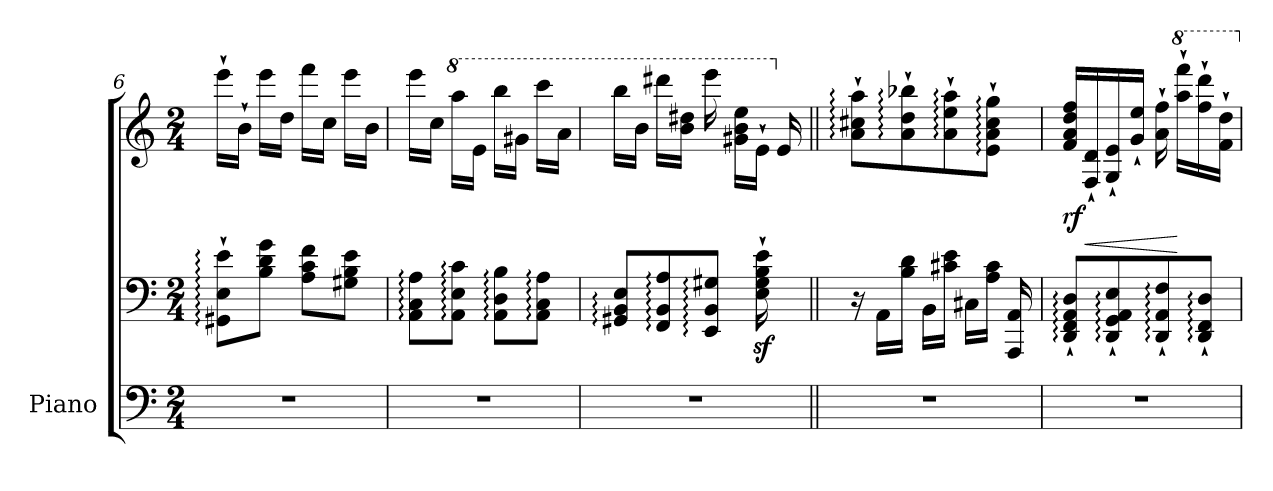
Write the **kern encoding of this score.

**kern	**kern	**kern	**dynam
*part1	*part1	*part1	*part1
*staff3	*staff2	*staff1	*staff1/2/3
*I"Piano	*	*	*
*I'Pno.	*	*	*
*clefF4	*clefF4	*clefG2	*
*k[]	*k[]	*k[]	*
*M2/4	*M2/4	*M2/4	*
=6	=6	=6	=6
2r	8GG#X\:` 8E\:` 8e\:`L	16eee`\	.
.	.	16b`\JJ	.
.	8B\ 8d\ 8g\J	16eee\LL	.
.	.	16dd\JJ	.
.	8A\ 8c\ 8f\L	16fff\LL	.
.	.	16cc\JJ	.
.	8G#X\ 8B\ 8e\J	16eee\LL	.
.	.	16b\JJ	.
=7	=7	=7	=7
2r	8AA\: 8C\: 8A\:L	16eee\LL	.
.	.	16cc\JJ	.
*	*	*8va	*
.	8AA\: 8E\: 8c\:J	16aaa\LL	.
.	.	16ee\JJ	.
.	8AA\: 8D\: 8B\:L	16bbb\LL	.
.	.	16gg#X\JJ	.
.	8AA\: 8C\: 8A\:J	16cccc\LL	.
.	.	16aa\JJ	.
=8	=8	=8	=8
2r	8GG#X/: 8BB/: 8E/:L	16bbb\LL	.
.	.	16bb\JJ	.
.	8FF/: 8BB/: 8A/:	16dddd#X\LL	.
.	.	16bb\ 16ddd#X\JJ	.
.	8EE/: 8BB/: 8G#X/:J	16eeee\	.
.	.	16gg#X\ 16bb\ 16eee\LL	.
.	16E\z<` 16G#\z<` 16B\z<` 16e\z<`	16ee`\JJ	.
*	*	*X8va	*
.	16ryy	16e/	.
!!LO:LB:g=z
=9||	=9||	=9||	=9||
2r	16r	8a\:` 8cc#X\:` 8aa\:`L	.
.	16AA\LL	.	.
.	16B\ 16d\JJ	8a\:` 8dd\:` 8bb-X\:`	.
.	16BB\LL	.	.
.	16c#X\ 16e\JJ	8a\:` 8ee\:` 8aa\:`	.
.	16C#X\LL	.	.
.	16A\ 16c#\JJ	8e\:` 8a\:` 8cc#\:` 8gg\:`J	.
.	16AAA/ 16AA/	.	.
=10	=10	=10	=10
!	!	!	!LO:DY:b
2r	8DD/:` 8FF/:` 8AA/:` 8D/:`L	16f/ 16a/ 16dd/ 16ff/LL	rf
!	!	!	!LO:HP:b
.	.	16F/` 16d/`	<
.	8DD/:` 8GG/:` 8AA/:` 8E/:`	16G/` 16e/`	.
.	.	16g/` 16ee/`JJ	.
.	8DD/:` 8AA/:` 8F/:`	16a\` 16ff\`	.
*	*	*8va	*
.	.	16aaa\` 16ffff\`LL	[
.	8DD/:` 8FF/:` 8D/:`J	16fff\` 16dddd\`	.
.	.	16ff\` 16ddd\`JJ	.
*	*	*X8va	*
=	=	=	=
*-	*-	*-	*-
